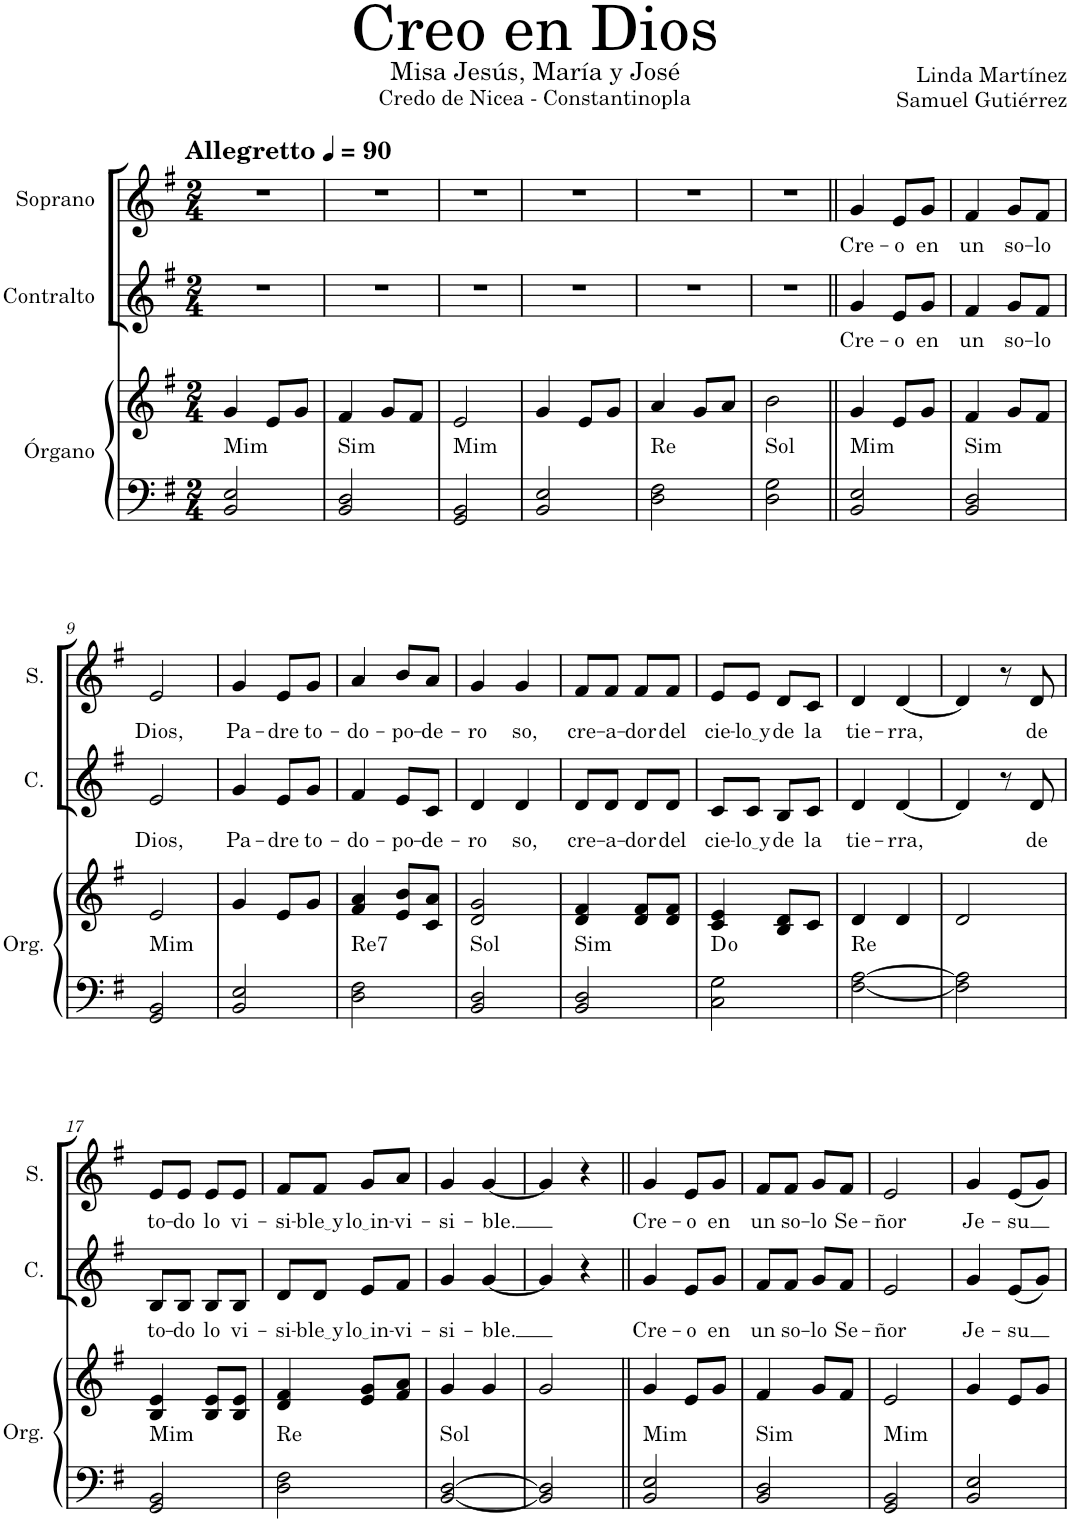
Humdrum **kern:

**kern	**kern	**harte	**kern	**text	**kern	**text
*part3	*part3	*part3	*part2	*part2	*part1	*part1
*staff4	*staff3	*	*staff2	*staff2	*staff1	*staff1
*I"Órgano	*	*	*I"Contralto	*	*I"Soprano	*
*	*	*	*I'C.	*	*I'S.	*
*clefF4	*clefG2	*	*clefG2	*	*clefG2	*
*k[f#]	*k[f#]	*	*k[f#]	*	*k[f#]	*
*M2/4	*M2/4	*	*M2/4	*	*M2/4	*
*MM90	*MM90	*	*MM90	*	*MM90	*
=1	=1	=1	=1	=1	=1	=1
!	!	!LO:H:kt=Mim	!	!	!LO:TX:a:B:t=Allegretto	!
2BB/ 2E/	4g/	N	2r	.	2r	.
.	8e/L	.	.	.	.	.
.	8g/J	.	.	.	.	.
=2	=2	=2	=2	=2	=2	=2
!	!	!LO:H:kt=Sim	!	!	!	!
2BB/ 2D/	4f#/	N	2r	.	2r	.
.	8g/L	.	.	.	.	.
.	8f#/J	.	.	.	.	.
=3	=3	=3	=3	=3	=3	=3
!	!	!LO:H:kt=Mim	!	!	!	!
2GG/ 2BB/	2e/	N	2r	.	2r	.
=4	=4	=4	=4	=4	=4	=4
2BB/ 2E/	4g/	.	2r	.	2r	.
.	8e/L	.	.	.	.	.
.	8g/J	.	.	.	.	.
=5	=5	=5	=5	=5	=5	=5
!	!	!LO:H:kt=Re	!	!	!	!
2D\ 2F#\	4a/	N	2r	.	2r	.
.	8g/L	.	.	.	.	.
.	8a/J	.	.	.	.	.
=6	=6	=6	=6	=6	=6	=6
!	!	!LO:H:kt=Sol	!	!	!	!
2D\ 2G\	2b\	N	2r	.	2r	.
=7||	=7||	=7||	=7||	=7||	=7||	=7||
!	!	!LO:H:kt=Mim	!	!LO:LY:b	!	!LO:LY:b
2BB/ 2E/	4g/	N	4g/	Cre-	4g/	Cre-
!	!	!	!	!LO:LY:b	!	!LO:LY:b
.	8e/L	.	8e/L	-o	8e/L	-o
!	!	!	!	!LO:LY:b	!	!LO:LY:b
.	8g/J	.	8g/J	en	8g/J	en
=8	=8	=8	=8	=8	=8	=8
!	!	!LO:H:kt=Sim	!	!LO:LY:b	!	!LO:LY:b
2BB/ 2D/	4f#/	N	4f#/	un	4f#/	un
!	!	!	!	!LO:LY:b	!	!LO:LY:b
.	8g/L	.	8g/L	so-	8g/L	so-
!	!	!	!	!LO:LY:b	!	!LO:LY:b
.	8f#/J	.	8f#/J	-lo	8f#/J	-lo
!!LO:LB:g=z
=9	=9	=9	=9	=9	=9	=9
!	!	!LO:H:kt=Mim	!	!LO:LY:b	!	!LO:LY:b
2GG/ 2BB/	2e/	N	2e/	Dios,	2e/	Dios,
=10	=10	=10	=10	=10	=10	=10
!	!	!	!	!LO:LY:b	!	!LO:LY:b
2BB/ 2E/	4g/	.	4g/	Pa-	4g/	Pa-
!	!	!	!	!LO:LY:b	!	!LO:LY:b
.	8e/L	.	8e/L	-dre	8e/L	-dre
!	!	!	!	!LO:LY:b	!	!LO:LY:b
.	8g/J	.	8g/J	to-	8g/J	to-
=11	=11	=11	=11	=11	=11	=11
!	!	!LO:H:kt=Re7	!	!LO:LY:b	!	!LO:LY:b
2D\ 2F#\	4f#/ 4a/	N	4f#/	-do-	4a/	-do-
!	!	!	!	!LO:LY:b	!	!LO:LY:b
.	8e/ 8b/L	.	8e/L	-po-	8b/L	-po-
!	!	!	!	!LO:LY:b	!	!LO:LY:b
.	8c/ 8a/J	.	8c/J	-de-	8a/J	-de-
=12	=12	=12	=12	=12	=12	=12
!	!	!LO:H:kt=Sol	!	!LO:LY:b	!	!LO:LY:b
2BB/ 2D/	2d/ 2g/	N	4d/	-ro	4g/	-ro
!	!	!	!	!LO:LY:b	!	!LO:LY:b
.	.	.	4d/	so,	4g/	so,
=13	=13	=13	=13	=13	=13	=13
!	!	!LO:H:kt=Sim	!	!LO:LY:b	!	!LO:LY:b
2BB/ 2D/	4d/ 4f#/	N	8d/L	cre-	8f#/L	cre-
!	!	!	!	!LO:LY:b	!	!LO:LY:b
.	.	.	8d/J	-a-	8f#/J	-a-
!	!	!	!	!LO:LY:b	!	!LO:LY:b
.	8d/ 8f#/L	.	8d/L	-dor	8f#/L	-dor
!	!	!	!	!LO:LY:b	!	!LO:LY:b
.	8d/ 8f#/J	.	8d/J	del	8f#/J	del
=14	=14	=14	=14	=14	=14	=14
!	!	!	!	!LO:LY:b	!	!LO:LY:b
2C\ 2G\	4c/ 4e/	D:dim	8c/L	cie-	8e/L	cie-
!	!	!	!	!LO:LY:b	!	!LO:LY:b
.	.	.	8c/J	lo y	8e/J	lo y
!	!	!	!	!LO:LY:b	!	!LO:LY:b
.	8B/ 8d/L	.	8B/L	de	8d/L	de
!	!	!	!	!LO:LY:b	!	!LO:LY:b
.	8c/J	.	8c/J	la	8c/J	la
=15	=15	=15	=15	=15	=15	=15
!	!	!LO:H:kt=Re	!	!LO:LY:b	!	!LO:LY:b
[2F#\ [2A\	4d/	N	4d/	-tie-	4d/	-tie-
!	!	!	!	!LO:LY:b	!	!LO:LY:b
.	4d/	.	[4d/	-rra,	[4d/	-rra,
=16	=16	=16	=16	=16	=16	=16
2F#\] 2A\]	2d/	.	4d/]	.	4d/]	.
.	.	.	8r	.	8r	.
!	!	!	!	!LO:LY:b	!	!LO:LY:b
.	.	.	8d/	de	8d/	de
!!LO:LB:g=z
=17	=17	=17	=17	=17	=17	=17
!	!	!LO:H:kt=Mim	!	!LO:LY:b	!	!LO:LY:b
2GG/ 2BB/	4B/ 4e/	N	8B/L	to-	8e/L	to-
!	!	!	!	!LO:LY:b	!	!LO:LY:b
.	.	.	8B/J	-do	8e/J	-do
!	!	!	!	!LO:LY:b	!	!LO:LY:b
.	8B/ 8e/L	.	8B/L	lo	8e/L	lo
!	!	!	!	!LO:LY:b	!	!LO:LY:b
.	8B/ 8e/J	.	8B/J	vi-	8e/J	vi-
=18	=18	=18	=18	=18	=18	=18
!	!	!LO:H:kt=Re	!	!LO:LY:b	!	!LO:LY:b
2D\ 2F#\	4d/ 4f#/	N	8d/L	-si-	8f#/L	-si-
!	!	!	!	!LO:LY:b	!	!LO:LY:b
.	.	.	8d/J	ble y	8f#/J	ble y
!	!	!	!	!LO:LY:b	!	!LO:LY:b
.	8e/ 8g/L	.	8e/L	lo in	8g/L	lo in
!	!	!	!	!LO:LY:b	!	!LO:LY:b
.	8f#/ 8a/J	.	8f#/J	-vi-	8a/J	-vi-
=19	=19	=19	=19	=19	=19	=19
!	!	!LO:H:kt=Sol	!	!LO:LY:b	!	!LO:LY:b
[2BB/ [2D/	4g/	N	4g/	-si-	4g/	-si-
!	!	!	!	!LO:LY:b	!	!LO:LY:b
.	4g/	.	[4g/	-ble.	[4g/	-ble.
=20	=20	=20	=20	=20	=20	=20
2BB/] 2D/]	2g/	.	4g/]	.	4g/]	.
.	.	.	4r	.	4r	.
=21||	=21||	=21||	=21||	=21||	=21||	=21||
!	!	!LO:H:kt=Mim	!	!LO:LY:b	!	!LO:LY:b
2BB/ 2E/	4g/	N	4g/	Cre-	4g/	Cre-
!	!	!	!	!LO:LY:b	!	!LO:LY:b
.	8e/L	.	8e/L	-o	8e/L	-o
!	!	!	!	!LO:LY:b	!	!LO:LY:b
.	8g/J	.	8g/J	en	8g/J	en
=22	=22	=22	=22	=22	=22	=22
!	!	!LO:H:kt=Sim	!	!LO:LY:b	!	!LO:LY:b
2BB/ 2D/	4f#/	N	8f#/L	un	8f#/L	un
!	!	!	!	!LO:LY:b	!	!LO:LY:b
.	.	.	8f#/J	so-	8f#/J	so-
!	!	!	!	!LO:LY:b	!	!LO:LY:b
.	8g/L	.	8g/L	-lo	8g/L	-lo
!	!	!	!	!LO:LY:b	!	!LO:LY:b
.	8f#/J	.	8f#/J	Se-	8f#/J	Se-
=23	=23	=23	=23	=23	=23	=23
!	!	!LO:H:kt=Mim	!	!LO:LY:b	!	!LO:LY:b
2GG/ 2BB/	2e/	N	2e/	-ñor	2e/	-ñor
=24	=24	=24	=24	=24	=24	=24
!	!	!	!	!LO:LY:b	!	!LO:LY:b
2BB/ 2E/	4g/	.	4g/	Je-	4g/	Je-
!	!	!	!	!LO:LY:b	!	!LO:LY:b
.	8e/L	.	(8e/L	-su	(8e/L	-su
.	8g/J	.	8g/J)	.	8g/J)	.
=	=	=	=	=	=	=
*-	*-	*-	*-	*-	*-	*-
